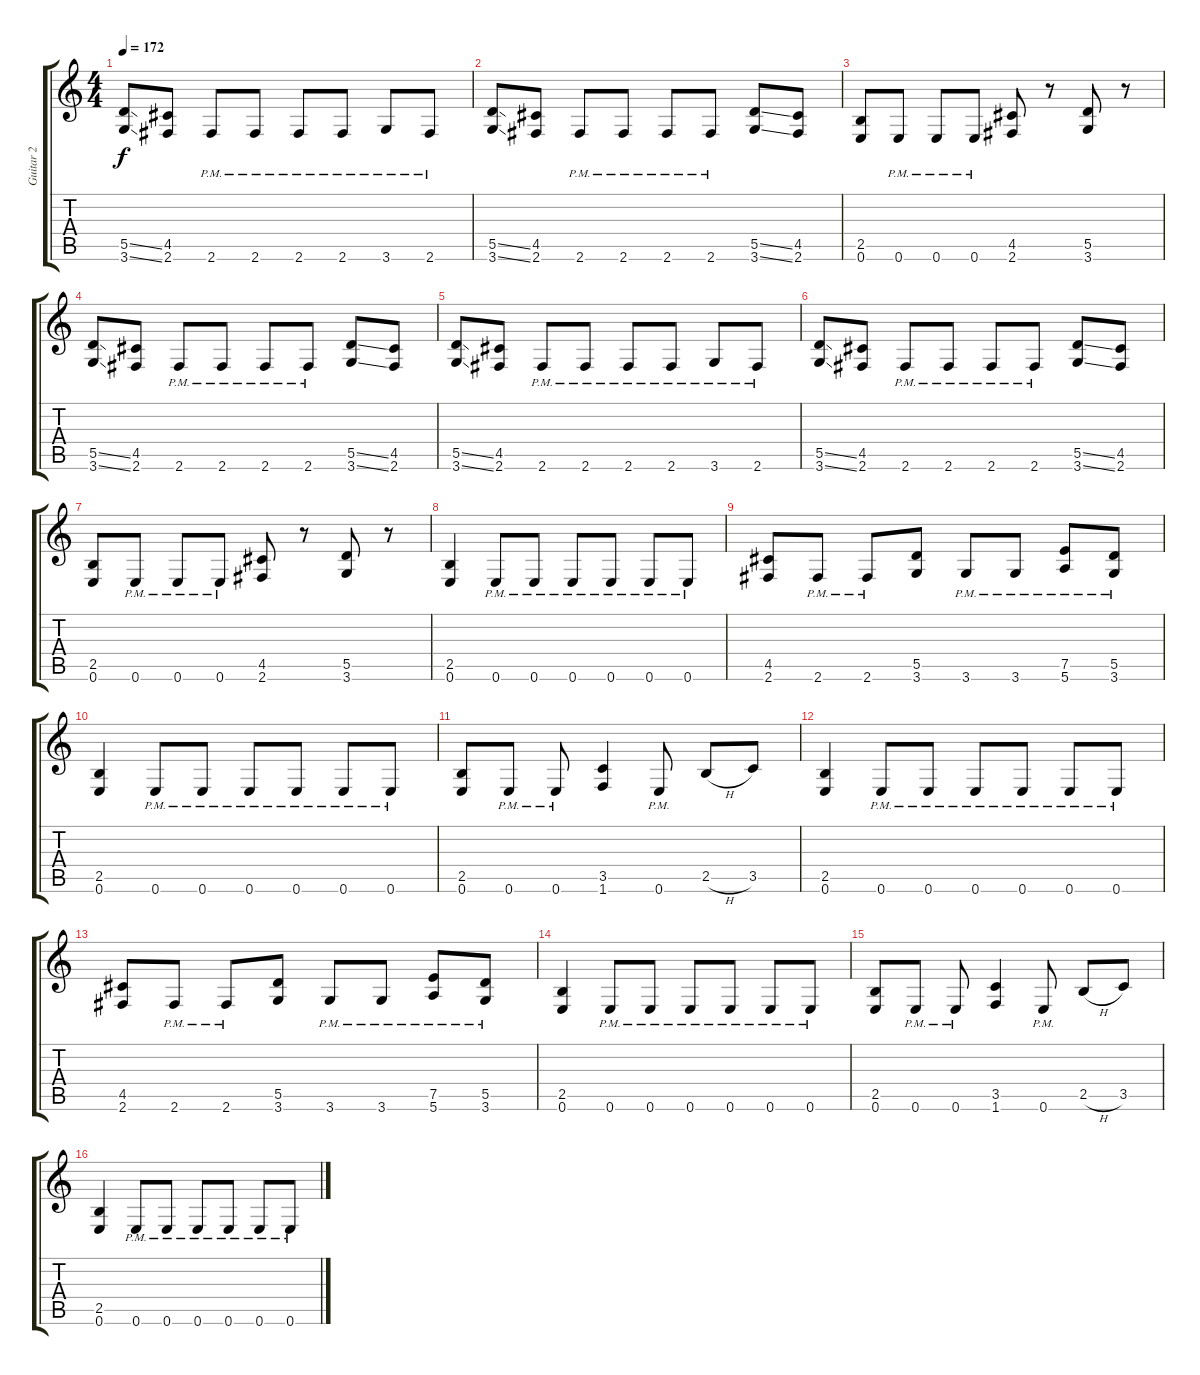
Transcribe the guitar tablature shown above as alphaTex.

\track ("Guitar 2" "Guitar 2") {instrument distortionguitar}
\staff {score tabs}
\tuning (E4 B3 G3 D3 A2 E2) {hide}
\ts (4 4)
\tempo 172
\clef g2
\ks c
(5.5{ss} 3.6{ss}).8{dy f} (4.5 2.6).8 2.6{pm}.8 2.6{pm}.8 2.6{pm}.8 2.6{pm}.8 3.6{pm}.8 2.6{pm}.8 |
(5.5{ss} 3.6{ss}).8 (4.5 2.6).8 2.6{pm}.8 2.6{pm}.8 2.6{pm}.8 2.6{pm}.8 (5.5{ss} 3.6{ss}).8 (4.5 2.6).8 |
(2.5 0.6).8 0.6{pm}.8 0.6{pm}.8 0.6{pm}.8 (4.5 2.6).8 r.8 (5.5 3.6).8 r.8 |
(5.5{ss} 3.6{ss}).8 (4.5 2.6).8 2.6{pm}.8 2.6{pm}.8 2.6{pm}.8 2.6{pm}.8 (5.5{ss} 3.6{ss}).8 (4.5 2.6).8 |
(5.5{ss} 3.6{ss}).8 (4.5 2.6).8 2.6{pm}.8 2.6{pm}.8 2.6{pm}.8 2.6{pm}.8 3.6{pm}.8 2.6{pm}.8 |
(5.5{ss} 3.6{ss}).8 (4.5 2.6).8 2.6{pm}.8 2.6{pm}.8 2.6{pm}.8 2.6{pm}.8 (5.5{ss} 3.6{ss}).8 (4.5 2.6).8 |
(2.5 0.6).8 0.6{pm}.8 0.6{pm}.8 0.6{pm}.8 (4.5 2.6).8 r.8 (5.5 3.6).8 r.8 |
\section ("" "")
(2.5 0.6).4 0.6{pm}.8 0.6{pm}.8 0.6{pm}.8 0.6{pm}.8 0.6{pm}.8 0.6{pm}.8 |
(4.5 2.6).8 2.6{pm}.8 2.6{pm}.8 (5.5 3.6).8 3.6{pm}.8 3.6{pm}.8 (7.5{pm} 5.6{pm}).8 (5.5{pm} 3.6{pm}).8 |
(2.5 0.6).4 0.6{pm}.8 0.6{pm}.8 0.6{pm}.8 0.6{pm}.8 0.6{pm}.8 0.6{pm}.8 |
(2.5 0.6).8 0.6{pm}.8 0.6{pm}.8 (3.5 1.6).4 0.6{pm}.8 2.5{h}.8 3.5.8 |
(2.5 0.6).4 0.6{pm}.8 0.6{pm}.8 0.6{pm}.8 0.6{pm}.8 0.6{pm}.8 0.6{pm}.8 |
(4.5 2.6).8 2.6{pm}.8 2.6{pm}.8 (5.5 3.6).8 3.6{pm}.8 3.6{pm}.8 (7.5{pm} 5.6{pm}).8 (5.5{pm} 3.6{pm}).8 |
(2.5 0.6).4 0.6{pm}.8 0.6{pm}.8 0.6{pm}.8 0.6{pm}.8 0.6{pm}.8 0.6{pm}.8 |
(2.5 0.6).8 0.6{pm}.8 0.6{pm}.8 (3.5 1.6).4 0.6{pm}.8 2.5{h}.8 3.5.8 |
\section ("" "")
(2.5 0.6).4 0.6{pm}.8 0.6{pm}.8 0.6{pm}.8 0.6{pm}.8 0.6{pm}.8 0.6{pm}.8
